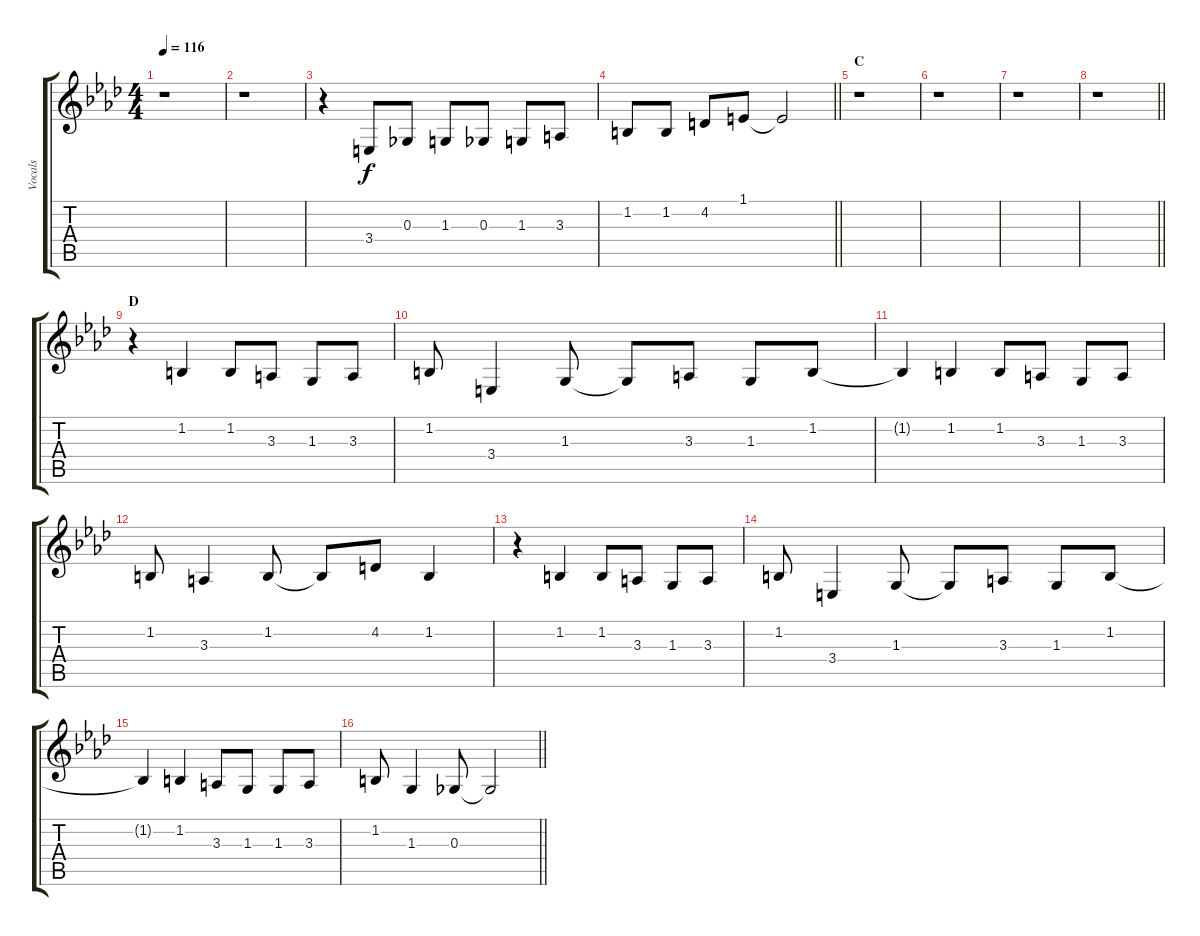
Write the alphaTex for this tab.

\track ("Vocals" "Vocals") {instrument voiceoohs}
\staff {score tabs}
\tuning (Eb4 Bb3 Gb3 Db3 Ab2 Eb2) {hide}
\ts (4 4)
\tempo 116
\clef g2
\ks ab
r.1{dy f} |
r.1 |
r.4 3.4.8 0.3.8 1.3.8 0.3.8 1.3.8 3.3.8 |
\barLineRight lightlight
1.2.8 1.2.8 4.2.8 1.1.8 1.1{t}.2 |
\section ("" "C")
r.1 |
r.1 |
r.1 |
\barLineRight lightlight
r.1 |
\section ("" "D")
r.4 1.2.4 1.2.8 3.3.8 1.3.8 3.3.8 |
1.2.8 3.4.4 1.3.8 1.3{t}.8 3.3.8 1.3.8 1.2.8 |
1.2{t}.4 1.2.4 1.2.8 3.3.8 1.3.8 3.3.8 |
1.2.8 3.3.4 1.2.8 1.2{t}.8 4.2.8 1.2.4 |
r.4 1.2.4 1.2.8 3.3.8 1.3.8 3.3.8 |
1.2.8 3.4.4 1.3.8 1.3{t}.8 3.3.8 1.3.8 1.2.8 |
1.2{t}.4 1.2.4 3.3.8 1.3.8 1.3.8 3.3.8 |
\barLineRight lightlight
1.2.8 1.3.4 0.3.8 0.3{t}.2
